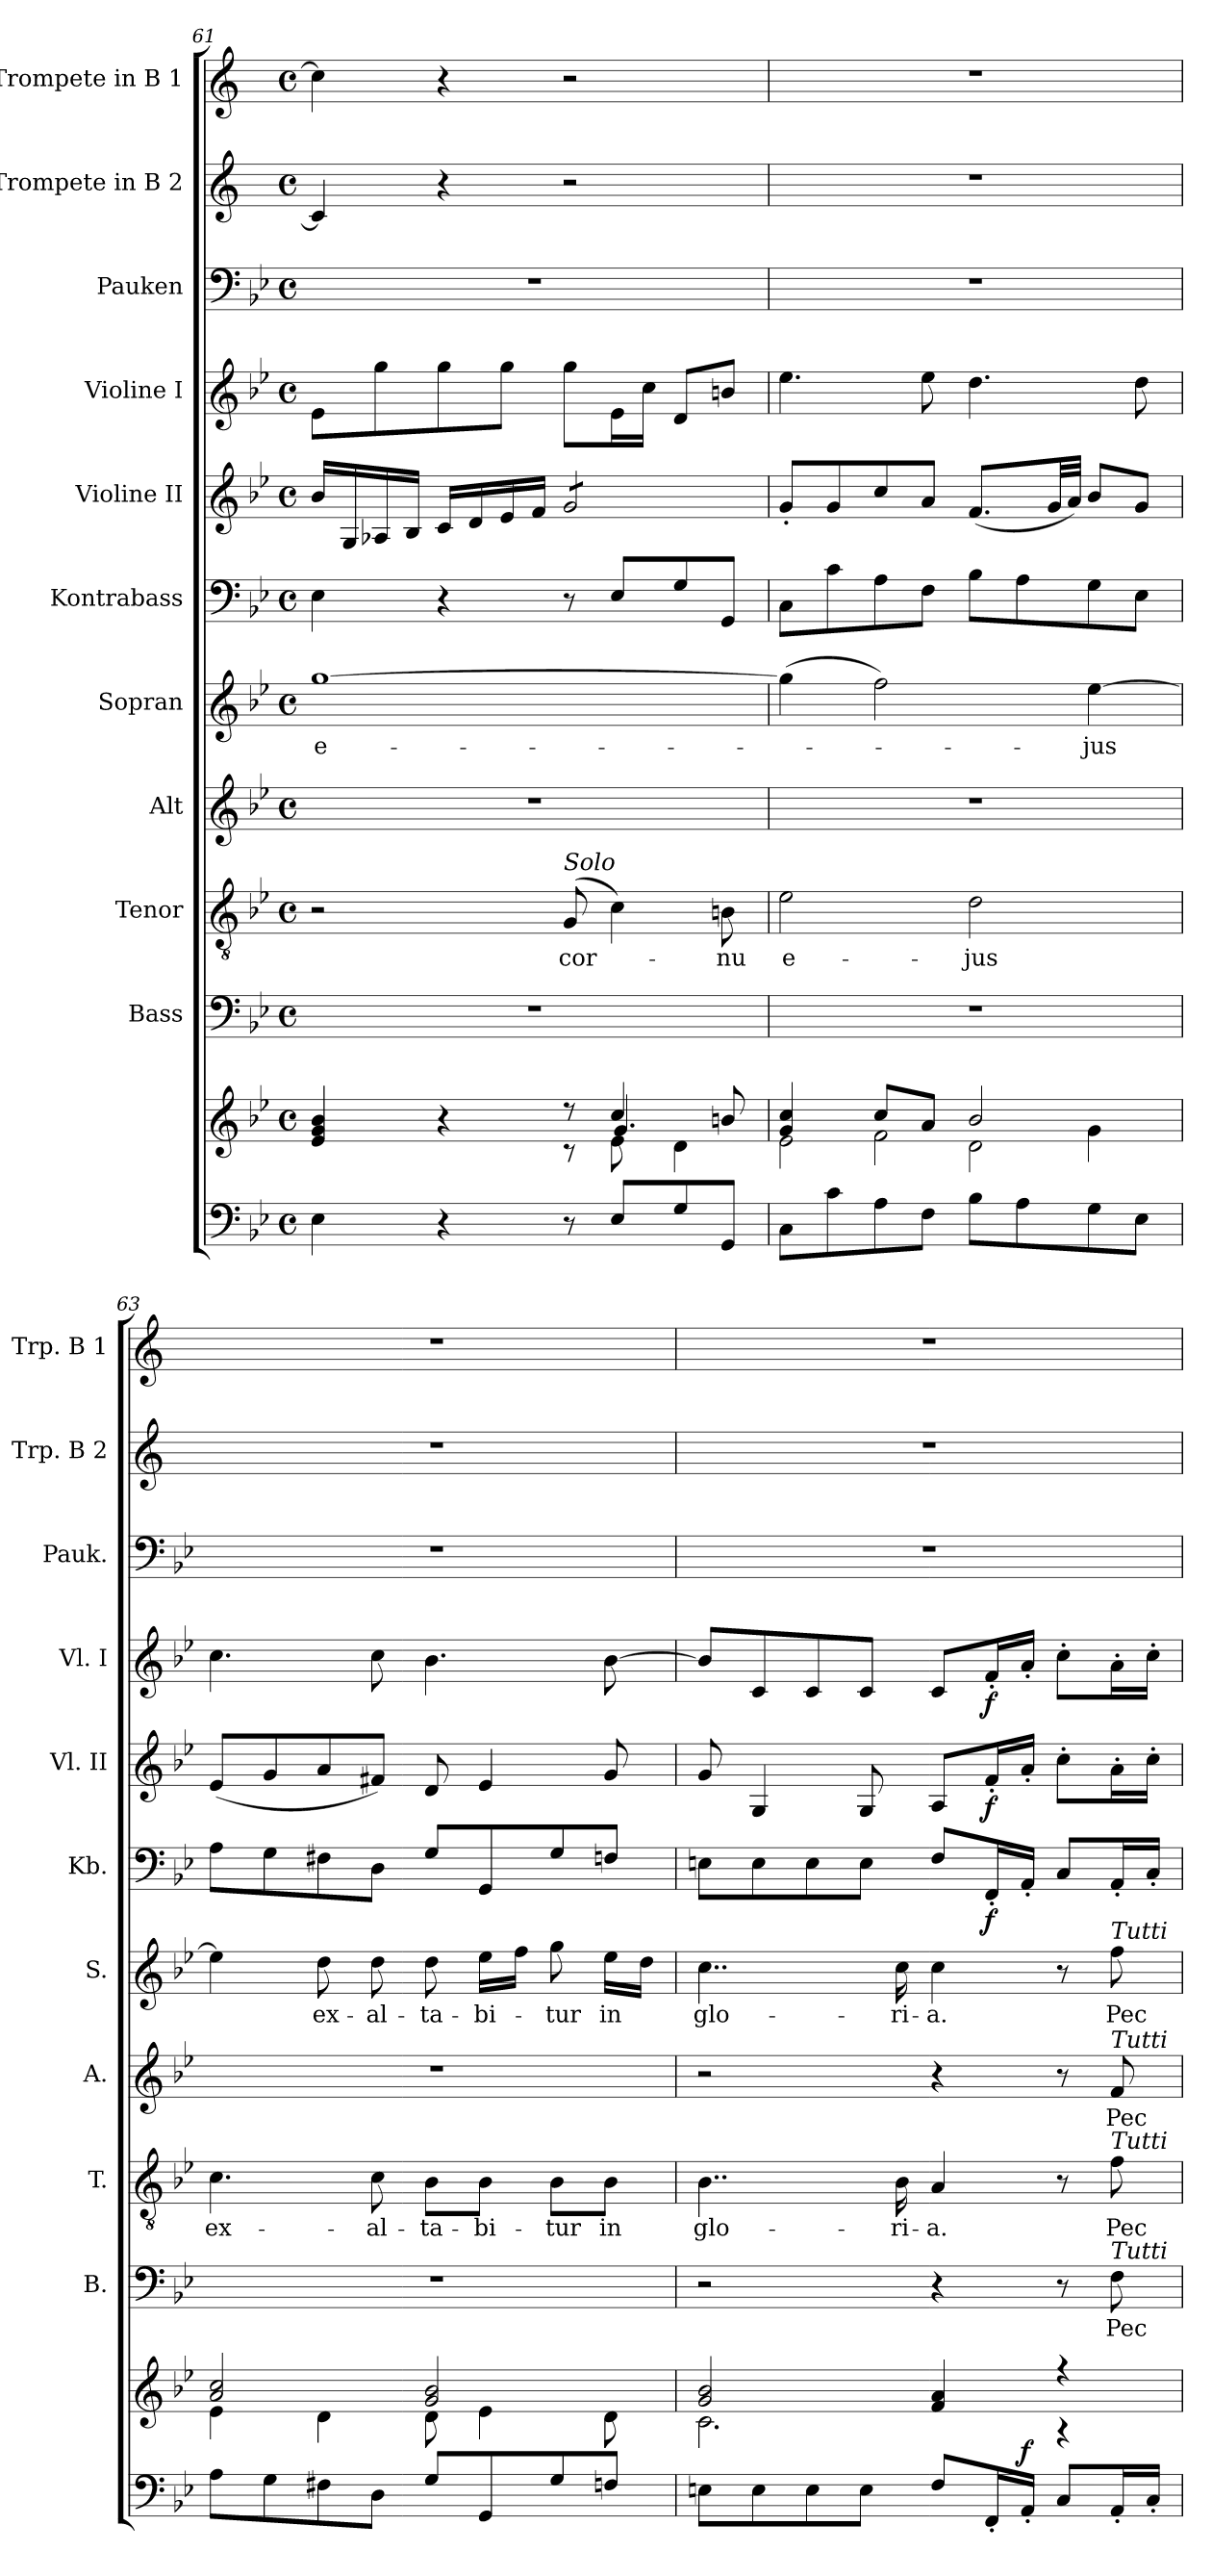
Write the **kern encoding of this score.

**kern	**kern	**dynam	**kern	**text	**kern	**text	**kern	**text	**kern	**text	**kern	**dynam	**kern	**dynam	**kern	**dynam	**kern	**kern	**kern
*part11	*part11	*part11	*part10	*part10	*part9	*part9	*part8	*part8	*part7	*part7	*part6	*part6	*part5	*part5	*part4	*part4	*part3	*part2	*part1
*staff12	*staff11	*staff11/12	*staff10	*staff10	*staff9	*staff9	*staff8	*staff8	*staff7	*staff7	*staff6	*staff6	*staff5	*staff5	*staff4	*staff4	*staff3	*staff2	*staff1
*	*	*	*I"Bass	*	*I"Tenor	*	*I"Alt	*	*I"Sopran	*	*I"Kontrabass	*	*I"Violine II	*	*I"Violine I	*	*I"Pauken	*I"Trompete in B 2	*I"Trompete in B 1
*	*	*	*I'B.	*	*I'T.	*	*I'A.	*	*I'S.	*	*I'Kb.	*	*I'Vl. II	*	*I'Vl. I	*	*I'Pauk.	*I'Trp. B 2	*I'Trp. B 1
!!LO:PB:g=z
*clefF4	*clefG2	*	*clefF4	*	*clefGv2	*	*clefG2	*	*clefG2	*	*clefF4	*	*clefG2	*	*clefG2	*	*clefF4	*clefG2	*clefG2
*	*	*	*	*	*	*	*	*	*	*	*ITrd7c12	*	*	*	*	*	*	*ITrd1c2	*ITrd1c2
*k[b-e-]	*k[b-e-]	*	*k[b-e-]	*	*k[b-e-]	*	*k[b-e-]	*	*k[b-e-]	*	*k[b-e-]	*	*k[b-e-]	*	*k[b-e-]	*	*k[b-e-]	*k[b-e-]	*k[b-e-]
*B-:	*B-:	*	*B-:	*	*B-:	*	*B-:	*	*B-:	*	*B-:	*	*B-:	*	*B-:	*	*B-:	*B-:	*B-:
*M4/4	*M4/4	*	*M4/4	*	*M4/4	*	*M4/4	*	*M4/4	*	*M4/4	*	*M4/4	*	*M4/4	*	*M4/4	*M4/4	*M4/4
*met(c)	*met(c)	*	*met(c)	*	*met(c)	*	*met(c)	*	*met(c)	*	*met(c)	*	*met(c)	*	*met(c)	*	*met(c)	*met(c)	*met(c)
=61	=61	=61	=61	=61	=61	=61	=61	=61	=61	=61	=61	=61	=61	=61	=61	=61	=61	=61	=61
*	*^	*	*	*	*	*	*	*	*	*	*	*	*	*	*	*	*	*	*
*	*	*^	*	*	*	*	*	*	*	*	*	*	*	*	*	*	*	*	*	*
!	!	!	!	!	!	!	!	!	!	!	!	!LO:LY:b	!	!	!	!	!	!	!	!	!
4E-\	4e-/ 4g/ 4b-/	2ryy	2ryy	.	1r	.	2r	.	1r	.	[1gg	e-	4EE-\	.	16b-/LL	.	8e-\L	.	1r	4B-/]	4b-\]
.	.	.	.	.	.	.	.	.	.	.	.	.	.	.	16G/	.	.	.	.	.	.
.	.	.	.	.	.	.	.	.	.	.	.	.	.	.	16A-X/	.	8gg\	.	.	.	.
.	.	.	.	.	.	.	.	.	.	.	.	.	.	.	16B-/JJ	.	.	.	.	.	.
4r	4r	.	.	.	.	.	.	.	.	.	.	.	4r	.	16c/LL	.	8gg\	.	.	4r	4r
.	.	.	.	.	.	.	.	.	.	.	.	.	.	.	16d/	.	.	.	.	.	.
.	.	.	.	.	.	.	.	.	.	.	.	.	.	.	16e-/	.	8gg\J	.	.	.	.
.	.	.	.	.	.	.	.	.	.	.	.	.	.	.	16f/JJ	.	.	.	.	.	.
!	!	!	!	!	!	!	!LO:TX:a:i:t=Solo	!	!	!	!	!	!	!	!	!	!	!	!	!	!
!	!	!	!	!	!	!	!	!LO:LY:b	!	!	!	!	!	!	!	!	!	!	!	!	!
*	*	*	*	*	*	*	*	*	*	*	*	*	*	*	*tremolo	*	*	*	*	*	*
8r	8r	8r	8ryy	.	.	.	(8G/	cor-	.	.	.	.	8r	.	8g/L	.	8gg\L	.	.	2r	2r
8E-/L	4cc/	8e-\	4.g/	.	.	.	4c\)	.	.	.	.	.	8EE-/L	.	8g/	.	16e-\L	.	.	.	.
.	.	.	.	.	.	.	.	.	.	.	.	.	.	.	.	.	16cc\JJ	.	.	.	.
8G/	.	4d\	.	.	.	.	.	.	.	.	.	.	8GG/	.	8g/	.	8d/L	.	.	.	.
!	!	!	!	!	!	!	!	!LO:LY:b	!	!	!	!	!	!	!	!	!	!	!	!	!
8GG/J	8bn/	.	.	.	.	.	8Bn\	-nu	.	.	.	.	8GGG/J	.	8g/J	.	8bn/J	.	.	.	.
*	*	*	*	*	*	*	*	*	*	*	*	*	*	*	*Xtremolo	*	*	*	*	*	*
=62	=62	=62	=62	=62	=62	=62	=62	=62	=62	=62	=62	=62	=62	=62	=62	=62	=62	=62	=62	=62	=62
!	!	!	!	!	!	!	!	!LO:LY:b	!	!	!	!	!	!	!	!	!	!	!	!	!
8C\L	4g/ 4cc/	2e-\	4ryy	.	1r	.	2e-\	e-	1r	.	(>4gg\]	.	8CC\L	.	8g'</L	.	4.ee-\	.	1r	1r	1r
8c\	.	.	.	.	.	.	.	.	.	.	.	.	8C\	.	8g/	.	.	.	.	.	.
8A\	8cc/L	.	2f\	.	.	.	.	.	.	.	2ff\)	.	8AA\	.	8cc/	.	.	.	.	.	.
8F\J	8a/J	.	.	.	.	.	.	.	.	.	.	.	8FF\J	.	8a/J	.	8ee-\	.	.	.	.
!	!	!	!	!	!	!	!	!LO:LY:b	!	!	!	!	!	!	!	!	!	!	!	!	!
8B-\L	2b-/	2d\	.	.	.	.	2d\	-jus	.	.	.	.	8BB-\L	.	(<8.f/L	.	4.dd\	.	.	.	.
8A\	.	.	.	.	.	.	.	.	.	.	.	.	8AA\	.	.	.	.	.	.	.	.
.	.	.	.	.	.	.	.	.	.	.	.	.	.	.	32g/LL	.	.	.	.	.	.
.	.	.	.	.	.	.	.	.	.	.	.	.	.	.	32a/JJJ)	.	.	.	.	.	.
!	!	!	!	!	!	!	!	!	!	!	!	!LO:LY:b	!	!	!	!	!	!	!	!	!
8G\	.	.	4g\	.	.	.	.	.	.	.	[4ee-\	-jus	8GG\	.	8b-/L	.	.	.	.	.	.
8E-\J	.	.	.	.	.	.	.	.	.	.	.	.	8EE-\J	.	8g/J	.	8dd\	.	.	.	.
*	*	*v	*v	*	*	*	*	*	*	*	*	*	*	*	*	*	*	*	*	*	*
=63	=63	=63	=63	=63	=63	=63	=63	=63	=63	=63	=63	=63	=63	=63	=63	=63	=63	=63	=63	=63
!	!	!	!	!	!	!	!LO:LY:b	!	!	!	!	!	!	!	!	!	!	!	!	!
8A\L	2a/ 2cc/	4e-\	.	1r	.	4.c\	ex-	1r	.	4ee-\]	.	8AA\L	.	(<8e-/L	.	4.cc\	.	1r	1r	1r
8G\	.	.	.	.	.	.	.	.	.	.	.	8GG\	.	8g/	.	.	.	.	.	.
!	!	!	!	!	!	!	!	!	!	!	!LO:LY:b	!	!	!	!	!	!	!	!	!
8F#X\	.	4d\	.	.	.	.	.	.	.	8dd\	ex-	8FF#X\	.	8a/	.	.	.	.	.	.
!	!	!	!	!	!	!	!LO:LY:b	!	!	!	!LO:LY:b	!	!	!	!	!	!	!	!	!
8D\J	.	.	.	.	.	8c\	-al-	.	.	8dd\	-al-	8DD\J	.	8f#X/J)	.	8cc\	.	.	.	.
!	!	!	!	!	!	!	!LO:LY:b	!	!	!	!LO:LY:b	!	!	!	!	!	!	!	!	!
8G/L	2g/ 2b-/	8d\	.	.	.	8B-\L	-ta-	.	.	8dd\	-ta-	8GG/L	.	8d/	.	4.b-\	.	.	.	.
!	!	!	!	!	!	!	!LO:LY:b	!	!	!	!LO:LY:b	!	!	!	!	!	!	!	!	!
8GG/	.	4e-\	.	.	.	8B-\J	-bi-	.	.	16ee-\LL	-bi-	8GGG/	.	4e-/	.	.	.	.	.	.
.	.	.	.	.	.	.	.	.	.	16ff\JJ	.	.	.	.	.	.	.	.	.	.
!	!	!	!	!	!	!	!LO:LY:b	!	!	!	!LO:LY:b	!	!	!	!	!	!	!	!	!
8G/	.	.	.	.	.	8B-\L	-tur	.	.	8gg\	-tur	8GG/	.	.	.	.	.	.	.	.
!	!	!	!	!	!	!	!LO:LY:b	!	!	!	!LO:LY:b	!	!	!	!	!	!	!	!	!
8Fn/J	.	8d\	.	.	.	8B-\J	in	.	.	16ee-\LL	in	8FFn/J	.	8g/	.	[8b-\	.	.	.	.
.	.	.	.	.	.	.	.	.	.	16dd\JJ	.	.	.	.	.	.	.	.	.	.
!!LO:PB:g=z
=64	=64	=64	=64	=64	=64	=64	=64	=64	=64	=64	=64	=64	=64	=64	=64	=64	=64	=64	=64	=64
!	!	!	!	!	!	!	!LO:LY:b	!	!	!	!LO:LY:b	!	!	!	!	!	!	!	!	!
8En\L	2g/ 2b-/	2.c\	.	2r	.	4..B-\	glo-	2r	.	4..cc\	glo-	8EEn\L	.	8g/	.	8b-/L]	.	1r	1r	1r
8E\	.	.	.	.	.	.	.	.	.	.	.	8EE\	.	4G/	.	8c/	.	.	.	.
8E\	.	.	.	.	.	.	.	.	.	.	.	8EE\	.	.	.	8c/	.	.	.	.
8E\J	.	.	.	.	.	.	.	.	.	.	.	8EE\J	.	8G/	.	8c/J	.	.	.	.
!	!	!	!	!	!	!	!LO:LY:b	!	!	!	!LO:LY:b	!	!	!	!	!	!	!	!	!
.	.	.	.	.	.	16B-\	-ri-	.	.	16cc\	-ri-	.	.	.	.	.	.	.	.	.
!	!	!	!	!	!	!	!LO:LY:b	!	!	!	!LO:LY:b	!	!	!	!	!	!	!	!	!
8F/L	4f/ 4a/	.	.	4r	.	4A/	-a.	4r	.	4cc\	-a.	8FF/L	.	8A/L	.	8c/L	.	.	.	.
!	!	!	!	!	!	!	!	!	!	!	!	!	!LO:DY:b	!	!LO:DY:b	!	!LO:DY:b	!	!	!
16FF'</L	.	.	.	.	.	.	.	.	.	.	.	16FFF'</L	f	16f'</L	f	16f'</L	f	.	.	.
!	!	!	!LO:DY:a=2	!	!	!	!	!	!	!	!	!	!	!	!	!	!	!	!	!
16AA'</JJ	.	.	f	.	.	.	.	.	.	.	.	16AAA'</JJ	.	16a'</JJ	.	16a'</JJ	.	.	.	.
8C/L	4r	4r	.	8r	.	8r	.	8r	.	8r	.	8CC/L	.	8cc'>\L	.	8cc'>\L	.	.	.	.
!	!	!	!	!	!	!	!	!	!	!LO:TX:a:i:t=Tutti	!	!	!	!	!	!	!	!	!	!
!	!	!	!	!	!	!	!	!LO:TX:a:i:t=Tutti	!	!	!	!	!	!	!	!	!	!	!	!
!	!	!	!	!	!	!LO:TX:a:i:t=Tutti	!	!	!	!	!	!	!	!	!	!	!	!	!	!
!	!	!	!	!LO:TX:a:i:t=Tutti	!	!	!	!	!	!	!	!	!	!	!	!	!	!	!	!
!	!	!	!	!	!LO:LY:b	!	!LO:LY:b	!	!LO:LY:b	!	!LO:LY:b	!	!	!	!	!	!	!	!	!
16AA'</L	.	.	.	8F\	Pec-	8f\	Pec-	8f/	Pec-	8ff\	Pec-	16AAA'</L	.	16a'>\L	.	16a'>\L	.	.	.	.
16C'</JJ	.	.	.	.	.	.	.	.	.	.	.	16CC'</JJ	.	16cc'>\JJ	.	16cc'>\JJ	.	.	.	.
*	*v	*v	*	*	*	*	*	*	*	*	*	*	*	*	*	*	*	*	*	*
=	=	=	=	=	=	=	=	=	=	=	=	=	=	=	=	=	=	=	=
*-	*-	*-	*-	*-	*-	*-	*-	*-	*-	*-	*-	*-	*-	*-	*-	*-	*-	*-	*-
